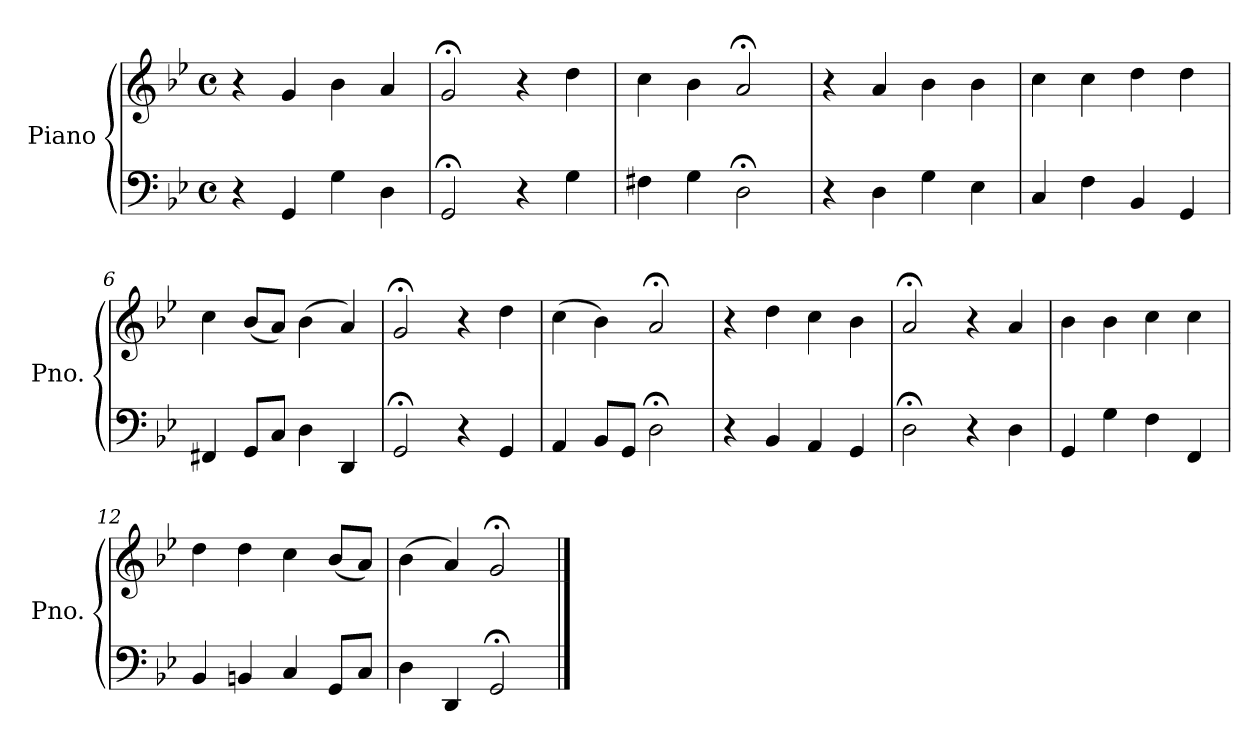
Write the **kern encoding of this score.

**kern	**kern
*part1	*part1
*staff2	*staff1
*I"Piano	*
*I'Pno.	*
*clefF4	*clefG2
*k[b-e-]	*k[b-e-]
*M4/4	*M4/4
*met(c)	*met(c)
=1	=1
4r	4r
4GG/	4g/
4G\	4b-\
4D\	4a/
=2	=2
2GG;</	2g;</
4r	4r
4G\	4dd\
=3	=3
4F#X\	4cc\
4G\	4b-\
2D;<\	2a;</
=4	=4
4r	4r
4D\	4a/
4G\	4b-\
4E-\	4b-\
=5	=5
4C/	4cc\
4F\	4cc\
4BB-/	4dd\
4GG/	4dd\
=6	=6
4FF#X/	4cc\
8GG/L	(8b-/L
8C/J	8a/J)
4D\	(4b-\
4DD/	4a/)
=7	=7
2GG;</	2g;</
4r	4r
4GG/	4dd\
!!LO:LB:g=z
=8	=8
4AA/	(4cc\
8BB-/L	4b-\)
8GG/J	.
2D;<\	2a;</
=9	=9
4r	4r
4BB-/	4dd\
4AA/	4cc\
4GG/	4b-\
=10	=10
2D;<\	2a;</
4r	4r
4D\	4a/
=11	=11
4GG/	4b-\
4G\	4b-\
4F\	4cc\
4FF/	4cc\
=12	=12
4BB-/	4dd\
4BBn/	4dd\
4C/	4cc\
8GG/L	(8b-/L
8C/J	8a/J)
=13	=13
4D\	(4b-\
4DD/	4a/)
2GG;</	2g;</
==	==
*-	*-
